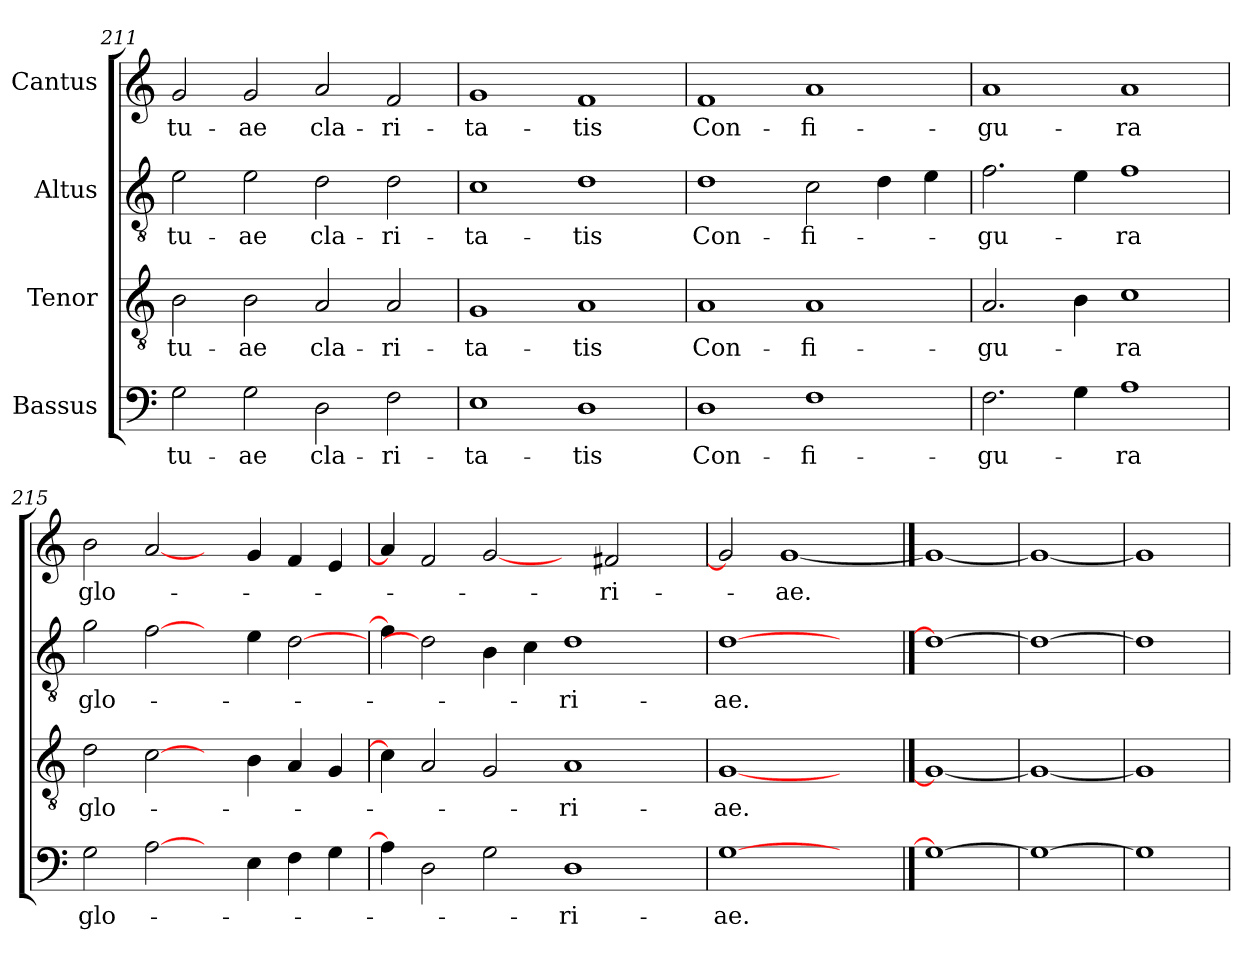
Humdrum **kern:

**kern	**text	**kern	**text	**kern	**text	**kern	**text
*part4	*part4	*part3	*part3	*part2	*part2	*part1	*part1
*staff4	*staff4	*staff3	*staff3	*staff2	*staff2	*staff1	*staff1
*I"Bassus	*	*I"Tenor	*	*I"Altus	*	*I"Cantus	*
*clefF4	*	*clefGv2	*	*clefGv2	*	*clefG2	*
*k[]	*	*k[]	*	*k[]	*	*k[]	*
*C:	*	*C:	*	*C:	*	*C:	*
=211	=211	=211	=211	=211	=211	=211	=211
2G\	tu-	2B\	tu-	2e\	tu-	2g/	tu-
2G\	-ae	2B\	-ae	2e\	-ae	2g/	-ae
2D\	cla-	2A/	cla-	2d\	cla-	2a/	cla-
2F\	-ri-	2A/	-ri-	2d\	-ri-	2f/	-ri-
=212	=212	=212	=212	=212	=212	=212	=212
1E\	-ta-	1G/	-ta-	1c\	-ta-	1g/	-ta-
1D\	-tis	1A/	-tis	1d\	-tis	1f/	-tis
!!LO:LB:g=z
=213	=213	=213	=213	=213	=213	=213	=213
1D\	Con-	1A/	Con-	1d\	Con-	1f/	Con-
1F\	-fi-	1A/	-fi-	2c\	-fi-	1a/	-fi-
.	.	.	.	4d\	.	.	.
.	.	.	.	4e\	.	.	.
=214	=214	=214	=214	=214	=214	=214	=214
2.F\	-gu-	2.A/	-gu-	2.f\	-gu-	1a/	-gu-
4G\	.	4B\	.	4e\	.	.	.
1A\	-ra	1c\	-ra	1f\	-ra	1a/	-ra
=215	=215	=215	=215	=215	=215	=215	=215
2G\	glo-	2d\	glo-	2g\	glo-	2b\	glo-
[2A\	.	[2c\	.	[2f\	.	[2a/	.
4ryy	.	4ryy	.	4ryy	.	4ryy	.
4E\	.	4B\	.	4e\	.	4g/	.
4F\	.	4A/	.	[2d\	.	4f/	.
4G\	.	4G/	.	.	.	4e/	.
=216	=216	=216	=216	=216	=216	=216	=216
4A\]	.	4c\]	.	4f\]	.	4a/]	.
2D\	.	2A/	.	2d\]	.	2f/	.
2G\	.	2G/	.	4B\	.	[2g/	.
.	.	.	.	4c\	.	.	.
1D\	-ri-	1A/	-ri-	1d\	-ri-	4ryy	.
.	.	.	.	.	.	2f#X/	-ri-
.	.	.	.	.	.	4ryy	.
=217	=217	=217	=217	=217	=217	=217	=217
[1G\	-ae.	[1G/	-ae.	[1d\	-ae.	2g/]	.
.	.	.	.	.	.	[1g/	-ae.
2ryy	.	2ryy	.	2ryy	.	.	.
==218	==218	==218	==218	==218	==218	==218	==218
1G\_	.	1G/_	.	1d\_	.	1g/_	.
=219	=219	=219	=219	=219	=219	=219	=219
1G\_	.	1G/_	.	1d\_	.	1g/_	.
=220	=220	=220	=220	=220	=220	=220	=220
1G\]	.	1G/]	.	1d\]	.	1g/]	.
=	=	=	=	=	=	=	=
*-	*-	*-	*-	*-	*-	*-	*-
